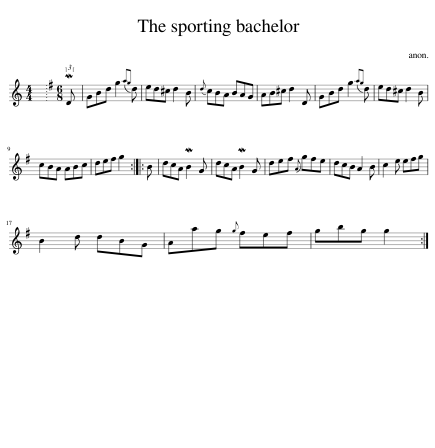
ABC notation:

X:1
L:1/8
M:4/4
I:linebreak $
K:C
V:1 treble
V:1
 x8 |[K:G][M:6/8] (3:2:1MD x/12 | GBd g2{ag} d | ed^c d2 B |{d} cBA BAG | %5
 AB^c d2 D | GBd g2{ag} d | ed^c d2 B |$ cBA ABc | def g2 :: %10
 B | dcA MB2 G | dcA MB2 G | def{A} gfe | dcB A2 B | %15
 c2 e efg |$ B2 d dBG | Aag{g} fef | gbg g2 :| %19
